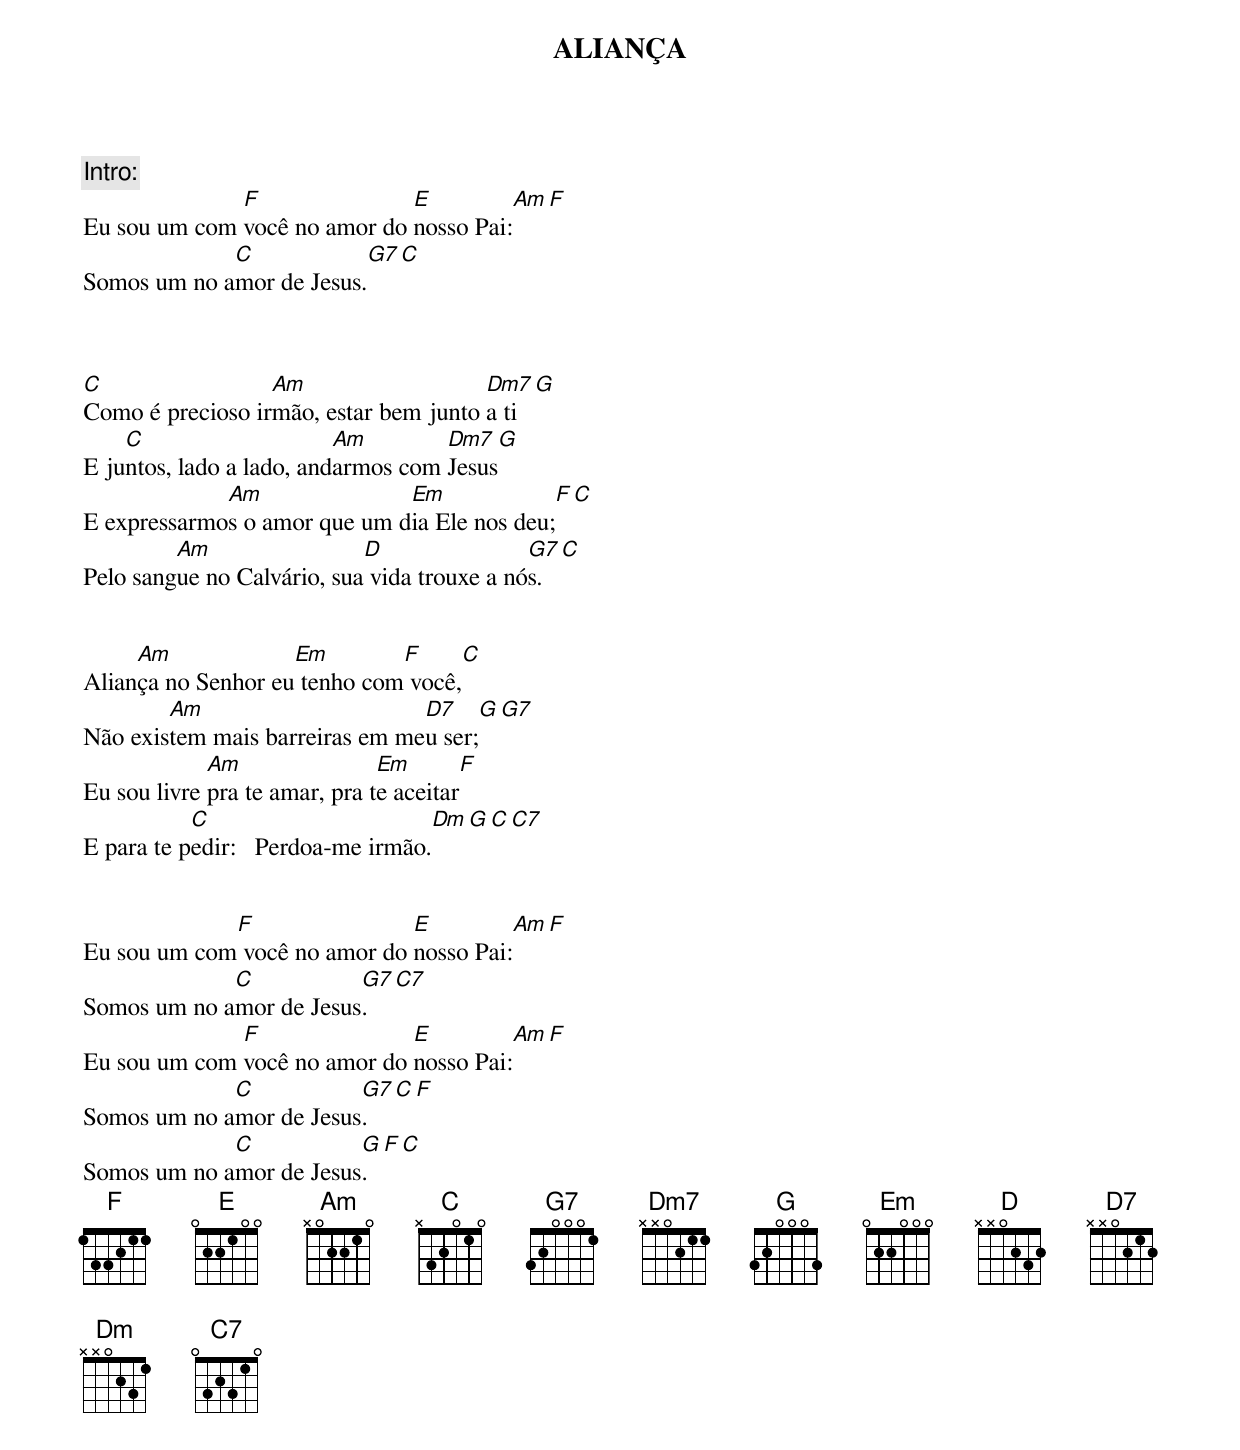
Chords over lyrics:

ALIANÇA

Intro:
              F               E          Am                    F
Eu sou um com você no amor do nosso Pai:
             C            G7           C
Somos um no amor de Jesus.



C                 Am                   Dm7                    G
Como é precioso irmão, estar bem junto a ti
    C                     Am        Dm7                  G
E juntos, lado a lado, andarmos com Jesus
             Am               Em                 F                  C
E expressarmos o amor que um dia Ele nos deu;
         Am                 D                G7                    C
Pelo sangue no Calvário, sua vida trouxe a nós.


     Am             Em        F                     C
Aliança no Senhor eu tenho com você,
        Am                      D7                      G         G7
Não existem mais barreiras em meu ser;
             Am                Em               F
Eu sou livre pra te amar, pra te aceitar
           C                       Dm  G     C     C7
E para te pedir:   Perdoa-me irmão.


             F                E           Am                   F
Eu sou um com você no amor do nosso Pai:
             C           G7             C7
Somos um no amor de Jesus.
              F               E          Am                    F
Eu sou um com você no amor do nosso Pai:
             C           G7            C     F
Somos um no amor de Jesus.
             C           G              F     C
Somos um no amor de Jesus.
